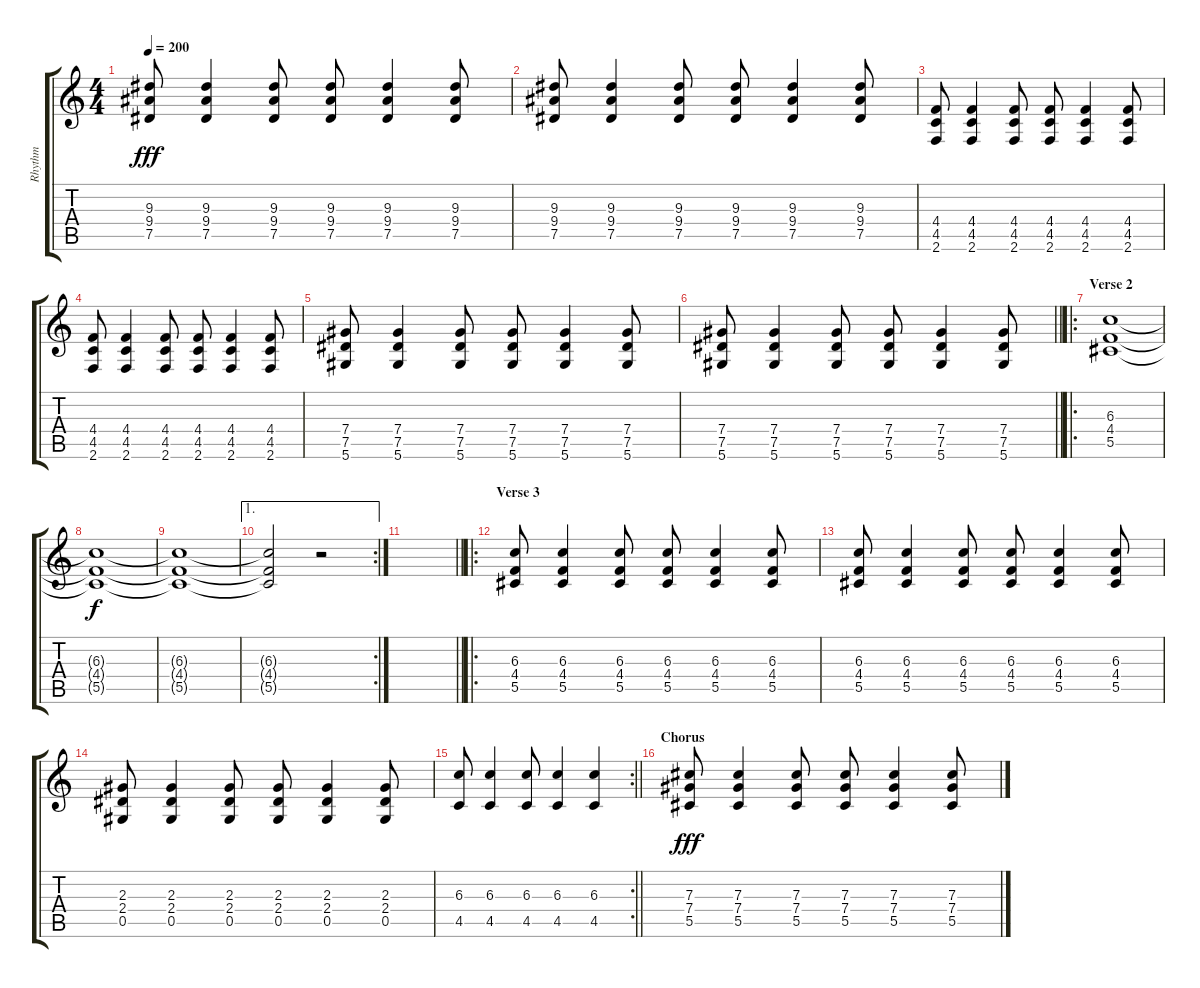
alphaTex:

\track ("Rhythm" "Rhythm") {instrument distortionguitar}
\staff {score tabs}
\tuning (Eb4 Bb3 Gb3 Db3 Ab2 Eb2) {hide}
\ts (4 4)
\tempo 200
\clef g2
\ks c
(9.3 9.4 7.5).8{dy fff} (9.3 9.4 7.5).4 (9.3 9.4 7.5).8 (9.3 9.4 7.5).8 (9.3 9.4 7.5).4 (9.3 9.4 7.5).8 |
(9.3 9.4 7.5).8 (9.3 9.4 7.5).4 (9.3 9.4 7.5).8 (9.3 9.4 7.5).8 (9.3 9.4 7.5).4 (9.3 9.4 7.5).8 |
(4.4 4.5 2.6).8 (4.4 4.5 2.6).4 (4.4 4.5 2.6).8 (4.4 4.5 2.6).8 (4.4 4.5 2.6).4 (4.4 4.5 2.6).8 |
(4.4 4.5 2.6).8 (4.4 4.5 2.6).4 (4.4 4.5 2.6).8 (4.4 4.5 2.6).8 (4.4 4.5 2.6).4 (4.4 4.5 2.6).8 |
(7.4 7.5 5.6).8 (7.4 7.5 5.6).4 (7.4 7.5 5.6).8 (7.4 7.5 5.6).8 (7.4 7.5 5.6).4 (7.4 7.5 5.6).8 |
\barLineRight lightlight
(7.4 7.5 5.6).8 (7.4 7.5 5.6).4 (7.4 7.5 5.6).8 (7.4 7.5 5.6).8 (7.4 7.5 5.6).4 (7.4 7.5 5.6).8 |
\ro
\section ("" "Verse 2")
(6.3 4.4 5.5).1{volume 3} |
(6.3{t} 4.4{t} 5.5{t}).1{dy f} |
(6.3{t} 4.4{t} 5.5{t}).1 |
\ae 1
\rc 2
(6.3{t} 4.4{t} 5.5{t}).2 r.2{volume 13} |
\barLineRight lightlight
|
\ro
\section ("" "Verse 3")
(6.3 4.4 5.5).8{volume 13} (6.3 4.4 5.5).4 (6.3 4.4 5.5).8 (6.3 4.4 5.5).8 (6.3 4.4 5.5).4 (6.3 4.4 5.5).8 |
(6.3 4.4 5.5).8 (6.3 4.4 5.5).4 (6.3 4.4 5.5).8 (6.3 4.4 5.5).8 (6.3 4.4 5.5).4 (6.3 4.4 5.5).8 |
(2.3 2.4 0.5).8 (2.3 2.4 0.5).4 (2.3 2.4 0.5).8 (2.3 2.4 0.5).8 (2.3 2.4 0.5).4 (2.3 2.4 0.5).8 |
\rc 2
\barLineRight lightlight
(6.3 4.5).8 (6.3 4.5).4 (6.3 4.5).8 (6.3 4.5).4 (6.3 4.5).4 |
\section ("" "Chorus")
(7.3 7.4 5.5).8{dy fff} (7.3 7.4 5.5).4 (7.3 7.4 5.5).8 (7.3 7.4 5.5).8 (7.3 7.4 5.5).4 (7.3 7.4 5.5).8
